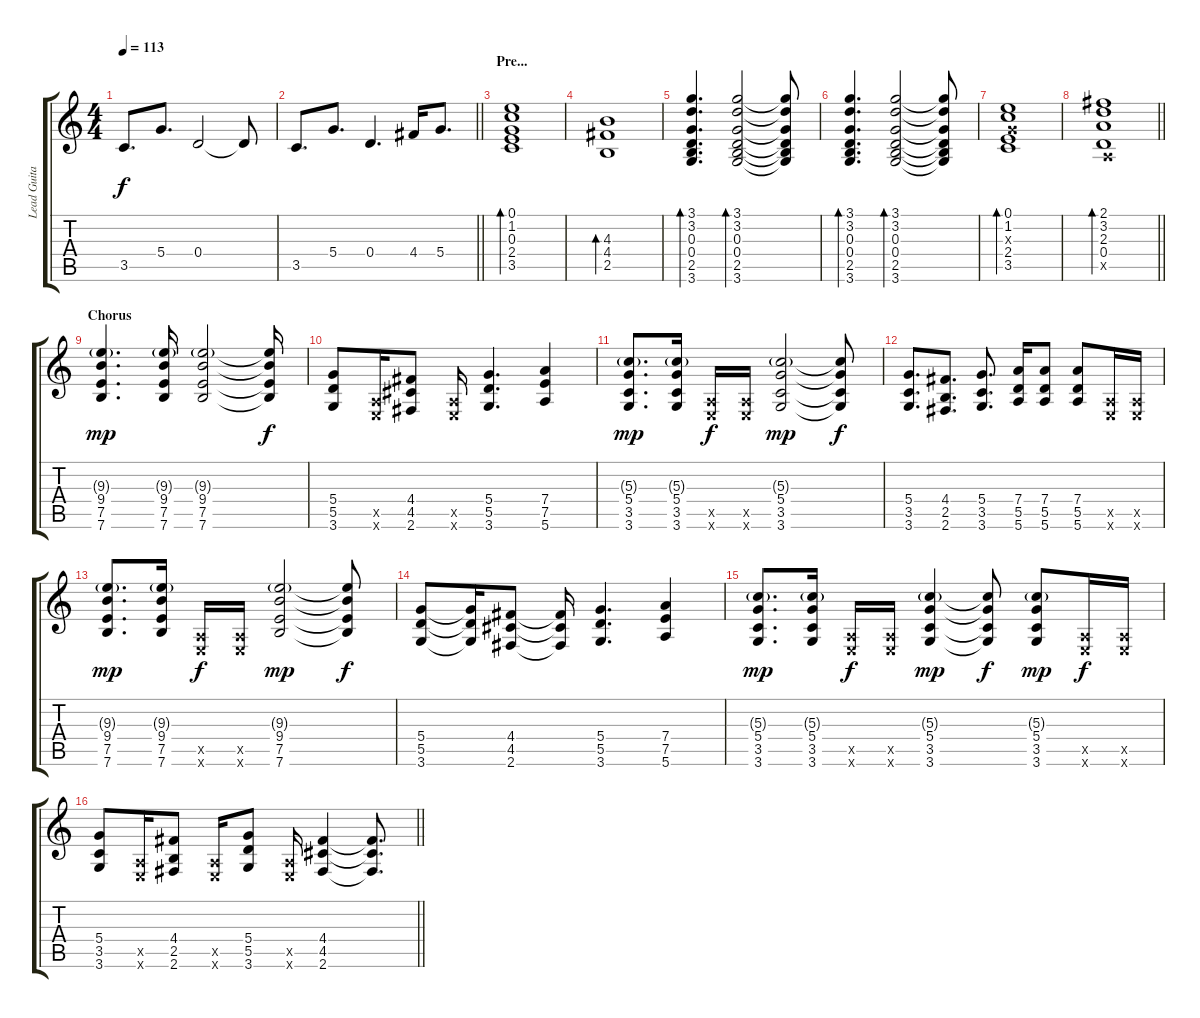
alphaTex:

\track ("Lead Guitar" "Lead Guita") {instrument electricguitarclean}
\staff {score tabs}
\tuning (E4 B3 G3 D3 A2 E2) {hide}
\ts (4 4)
\tempo 113
\clef g2
\ks c
3.5.8{d dy f} 5.4.8{d} 0.4.2 0.4{t}.8 |
\barLineRight lightlight
3.5.8{d} 5.4.8{d} 0.4.4{d} 4.4.16 5.4.8{d} |
\section ("" "Pre...")
(0.1 1.2 0.3 2.4 3.5).1{bd 120} |
(4.3 4.4 2.5).1{bd 120} |
(3.1 3.2 0.3 0.4 2.5 3.6).4{d bd 60} (3.1 3.2 0.3 0.4 2.5 3.6).2{bd 60} (3.1{t} 3.2{t} 0.3{t} 0.4{t} 2.5{t} 3.6{t}).8 |
(3.1 3.2 0.3 0.4 2.5 3.6).4{d bd 60} (3.1 3.2 0.3 0.4 2.5 3.6).2{bd 60} (3.1{t} 3.2{t} 0.3{t} 0.4{t} 2.5{t} 3.6{t}).8 |
(0.1 1.2 0.3{x} 2.4 3.5).1{bd 120} |
\barLineRight lightlight
(2.1 3.2 2.3 0.4 0.5{x}).1{bd 120} |
\section ("" "Chorus")
(9.3{g} 9.4 7.5 7.6).4{d dy mp volume 16 balance 0 instrument distortionguitar} (9.3{g} 9.4 7.5 7.6).16 (9.3{g} 9.4 7.5 7.6).2 (9.3{t} 9.4{t} 7.5{t} 7.6{t}).16{dy f} |
(5.4 5.5 3.6).8 (0.5{x} 0.6{x}).16 (4.4 4.5 2.6).8 (0.5{x} 0.6{x}).16 (5.4 5.5 3.6).4{d} (7.4 7.5 5.6).4 |
(5.3{g} 5.4 3.5 3.6).8{d dy mp} (5.3{g} 5.4 3.5 3.6).16 (0.5{x} 0.6{x}).16{dy f} (0.5{x} 0.6{x}).16 (5.3{g} 5.4 3.5 3.6).2{dy mp} (5.3{t} 5.4{t} 3.5{t} 3.6{t}).8{dy f} |
(5.4 3.5 3.6).8{d} (4.4 2.5 2.6).8{d} (5.4 3.5 3.6).8{d} (7.4 5.5 5.6).16 (7.4 5.5 5.6).8 (7.4 5.5 5.6).8 (0.5{x} 0.6{x}).16 (0.5{x} 0.6{x}).16 |
(9.3{g} 9.4 7.5 7.6).8{d dy mp} (9.3{g} 9.4 7.5 7.6).16 (0.5{x} 0.6{x}).16{dy f} (0.5{x} 0.6{x}).16 (9.3{g} 9.4 7.5 7.6).2{dy mp} (9.3{t} 9.4{t} 7.5{t} 7.6{t}).8{dy f} |
(5.4 5.5 3.6).8 (5.4{t} 5.5{t} 3.6{t}).16 (4.4 4.5 2.6).8 (4.4{t} 4.5{t} 2.6{t}).16 (5.4 5.5 3.6).4{d} (7.4 7.5 5.6).4 |
(5.3{g} 5.4 3.5 3.6).8{d dy mp} (5.3{g} 5.4 3.5 3.6).16 (0.5{x} 0.6{x}).16{dy f} (0.5{x} 0.6{x}).16 (5.3{g} 5.4 3.5 3.6).4{dy mp} (5.3{t} 5.4{t} 3.5{t} 3.6{t}).8{dy f} (5.3{g} 5.4 3.5 3.6).8{dy mp} (0.5{x} 0.6{x}).16{dy f} (0.5{x} 0.6{x}).16 |
\barLineRight lightlight
(5.4 3.5 3.6).8 (0.5{x} 0.6{x}).16 (4.4 2.5 2.6).8 (0.5{x} 0.6{x}).16 (5.4 5.5 3.6).8 (0.5{x} 0.6{x}).16 (4.4 4.5 2.6).4 (4.4{t} 4.5{t} 2.6{t}).8{d}
